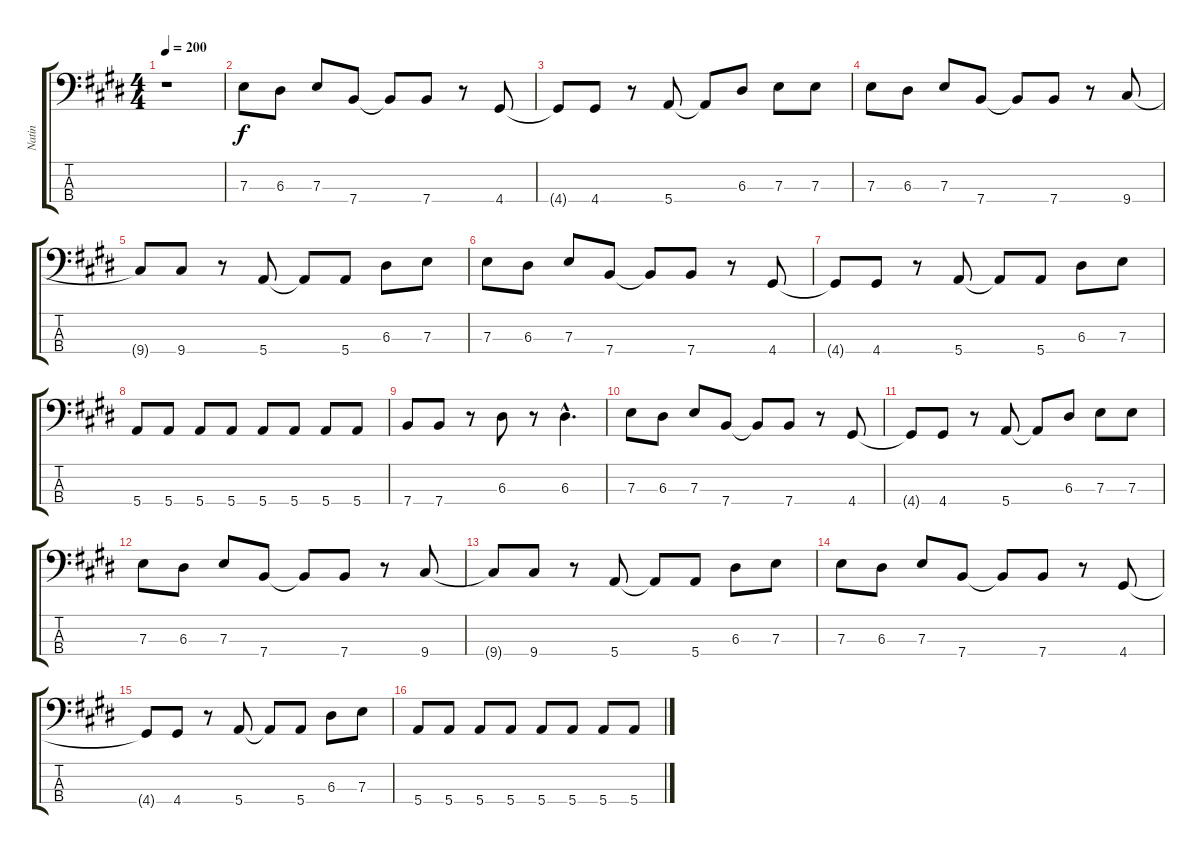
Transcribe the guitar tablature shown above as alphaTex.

\track ("Natin" "Natin") {instrument electricbasspick}
\staff {score tabs}
\tuning (G2 D2 A1 E1) {hide}
\ts (4 4)
\tempo 200
\clef f4
\ks e
r.1{dy f} |
7.3.8 6.3.8 7.3.8 7.4.8 7.4{t}.8 7.4.8 r.8 4.4.8 |
4.4{t}.8 4.4.8 r.8 5.4.8 5.4{t}.8 6.3.8 7.3.8 7.3.8 |
7.3.8 6.3.8 7.3.8 7.4.8 7.4{t}.8 7.4.8 r.8 9.4.8 |
9.4{t}.8 9.4.8 r.8 5.4.8 5.4{t}.8 5.4.8 6.3.8 7.3.8 |
7.3.8 6.3.8 7.3.8 7.4.8 7.4{t}.8 7.4.8 r.8 4.4.8 |
4.4{t}.8 4.4.8 r.8 5.4.8 5.4{t}.8 5.4.8 6.3.8 7.3.8 |
5.4.8 5.4.8 5.4.8 5.4.8 5.4.8 5.4.8 5.4.8 5.4.8 |
7.4.8 7.4.8 r.8 6.3.8 r.8 6.3{hac}.4{d} |
7.3.8 6.3.8 7.3.8 7.4.8 7.4{t}.8 7.4.8 r.8 4.4.8 |
4.4{t}.8 4.4.8 r.8 5.4.8 5.4{t}.8 6.3.8 7.3.8 7.3.8 |
7.3.8 6.3.8 7.3.8 7.4.8 7.4{t}.8 7.4.8 r.8 9.4.8 |
9.4{t}.8 9.4.8 r.8 5.4.8 5.4{t}.8 5.4.8 6.3.8 7.3.8 |
7.3.8 6.3.8 7.3.8 7.4.8 7.4{t}.8 7.4.8 r.8 4.4.8 |
4.4{t}.8 4.4.8 r.8 5.4.8 5.4{t}.8 5.4.8 6.3.8 7.3.8 |
5.4.8 5.4.8 5.4.8 5.4.8 5.4.8 5.4.8 5.4.8 5.4.8
